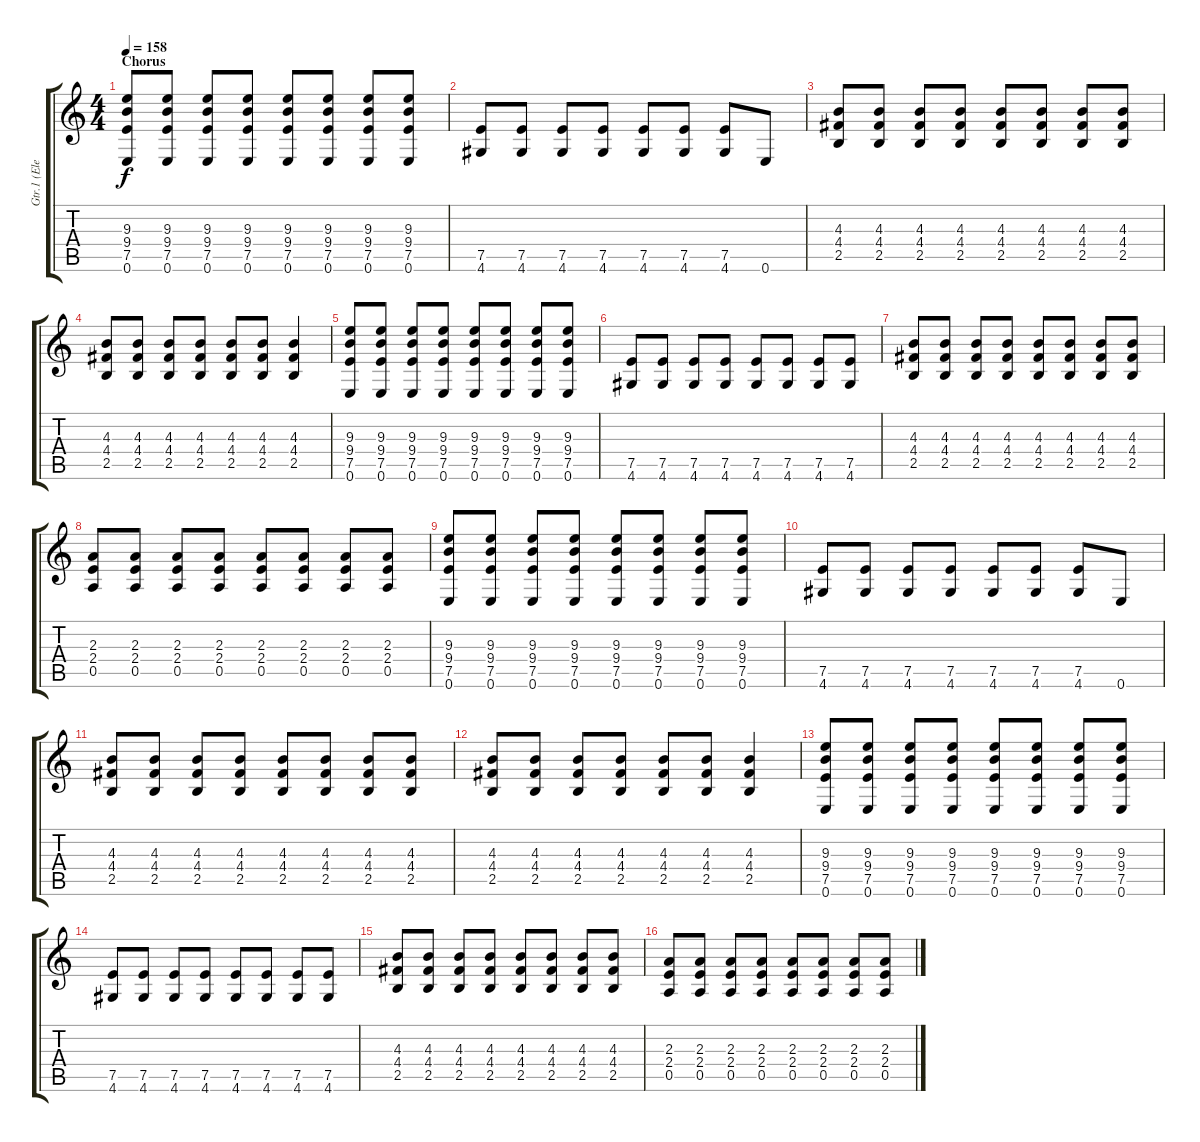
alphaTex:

\track ("Gtr.1 (Electric)" "Gtr.1 (Ele") {instrument electricguitarclean}
\staff {score tabs}
\tuning (E4 B3 G3 D3 A2 E2) {hide}
\ts (4 4)
\section ("" "Chorus")
\tempo 158
\clef g2
\ks c
(9.3 9.4 7.5 0.6).8{dy f instrument overdrivenguitar} (9.3 9.4 7.5 0.6).8 (9.3 9.4 7.5 0.6).8 (9.3 9.4 7.5 0.6).8 (9.3 9.4 7.5 0.6).8 (9.3 9.4 7.5 0.6).8 (9.3 9.4 7.5 0.6).8 (9.3 9.4 7.5 0.6).8 |
(7.5 4.6).8 (7.5 4.6).8 (7.5 4.6).8 (7.5 4.6).8 (7.5 4.6).8 (7.5 4.6).8 (7.5 4.6).8 0.6.8 |
(4.3 4.4 2.5).8 (4.3 4.4 2.5).8 (4.3 4.4 2.5).8 (4.3 4.4 2.5).8 (4.3 4.4 2.5).8 (4.3 4.4 2.5).8 (4.3 4.4 2.5).8 (4.3 4.4 2.5).8 |
(4.3 4.4 2.5).8 (4.3 4.4 2.5).8 (4.3 4.4 2.5).8 (4.3 4.4 2.5).8 (4.3 4.4 2.5).8 (4.3 4.4 2.5).8 (4.3 4.4 2.5).4 |
(9.3 9.4 7.5 0.6).8 (9.3 9.4 7.5 0.6).8 (9.3 9.4 7.5 0.6).8 (9.3 9.4 7.5 0.6).8 (9.3 9.4 7.5 0.6).8 (9.3 9.4 7.5 0.6).8 (9.3 9.4 7.5 0.6).8 (9.3 9.4 7.5 0.6).8 |
(7.5 4.6).8 (7.5 4.6).8 (7.5 4.6).8 (7.5 4.6).8 (7.5 4.6).8 (7.5 4.6).8 (7.5 4.6).8 (7.5 4.6).8 |
(4.3 4.4 2.5).8 (4.3 4.4 2.5).8 (4.3 4.4 2.5).8 (4.3 4.4 2.5).8 (4.3 4.4 2.5).8 (4.3 4.4 2.5).8 (4.3 4.4 2.5).8 (4.3 4.4 2.5).8 |
(2.3 2.4 0.5).8 (2.3 2.4 0.5).8 (2.3 2.4 0.5).8 (2.3 2.4 0.5).8 (2.3 2.4 0.5).8 (2.3 2.4 0.5).8 (2.3 2.4 0.5).8 (2.3 2.4 0.5).8 |
(9.3 9.4 7.5 0.6).8 (9.3 9.4 7.5 0.6).8 (9.3 9.4 7.5 0.6).8 (9.3 9.4 7.5 0.6).8 (9.3 9.4 7.5 0.6).8 (9.3 9.4 7.5 0.6).8 (9.3 9.4 7.5 0.6).8 (9.3 9.4 7.5 0.6).8 |
(7.5 4.6).8 (7.5 4.6).8 (7.5 4.6).8 (7.5 4.6).8 (7.5 4.6).8 (7.5 4.6).8 (7.5 4.6).8 0.6.8 |
(4.3 4.4 2.5).8 (4.3 4.4 2.5).8 (4.3 4.4 2.5).8 (4.3 4.4 2.5).8 (4.3 4.4 2.5).8 (4.3 4.4 2.5).8 (4.3 4.4 2.5).8 (4.3 4.4 2.5).8 |
(4.3 4.4 2.5).8 (4.3 4.4 2.5).8 (4.3 4.4 2.5).8 (4.3 4.4 2.5).8 (4.3 4.4 2.5).8 (4.3 4.4 2.5).8 (4.3 4.4 2.5).4 |
(9.3 9.4 7.5 0.6).8 (9.3 9.4 7.5 0.6).8 (9.3 9.4 7.5 0.6).8 (9.3 9.4 7.5 0.6).8 (9.3 9.4 7.5 0.6).8 (9.3 9.4 7.5 0.6).8 (9.3 9.4 7.5 0.6).8 (9.3 9.4 7.5 0.6).8 |
(7.5 4.6).8 (7.5 4.6).8 (7.5 4.6).8 (7.5 4.6).8 (7.5 4.6).8 (7.5 4.6).8 (7.5 4.6).8 (7.5 4.6).8 |
(4.3 4.4 2.5).8 (4.3 4.4 2.5).8 (4.3 4.4 2.5).8 (4.3 4.4 2.5).8 (4.3 4.4 2.5).8 (4.3 4.4 2.5).8 (4.3 4.4 2.5).8 (4.3 4.4 2.5).8 |
(2.3 2.4 0.5).8 (2.3 2.4 0.5).8 (2.3 2.4 0.5).8 (2.3 2.4 0.5).8 (2.3 2.4 0.5).8 (2.3 2.4 0.5).8 (2.3 2.4 0.5).8 (2.3 2.4 0.5).8
